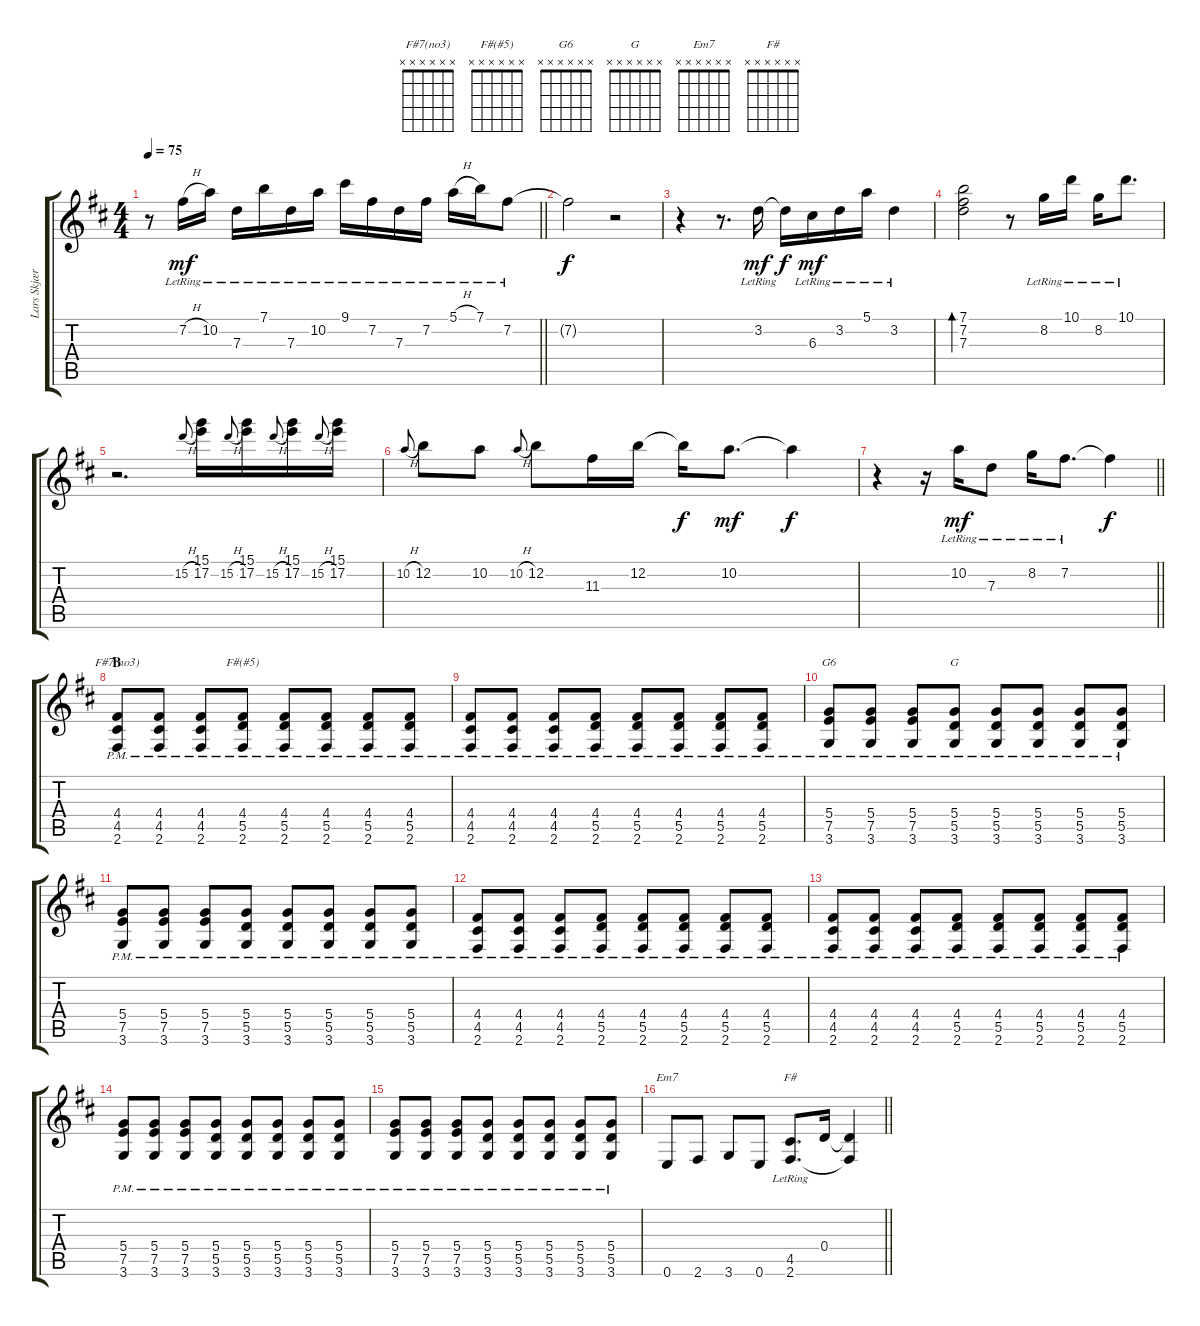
\track ("Lars Skjærbæk" "Lars Skjær") {instrument electricguitarjazz}
\staff {score tabs}
\tuning (E4 B3 G3 D3 A2 E2) {hide}
\chord ("F#7(no3)" x x x x x x)
\chord ("F#(#5)" x x x x x x)
\chord ("G6" x x x x x x)
\chord ("G" x x x x x x)
\chord ("Em7" x x x x x x)
\chord ("F#" x x x x x x)
\ts (4 4)
\tempo 75
\clef g2
\barLineRight lightlight
\ks d
r.8{dy mf} 7.2{h lr}.16 10.2{lr}.16 7.3{lr}.16 7.1{lr}.16 7.3{lr}.16 10.2{lr}.16 9.1{lr}.16 7.2{lr}.16 7.3{lr}.16 7.2{lr}.16 5.1{h lr}.16 7.1{lr}.16 7.2{lr}.8 |
7.2{t}.2{dy f} r.2 |
r.4 r.8{d} 3.2{lr}.16{dy mf} 3.2{t}.16{dy f} 6.3{lr}.16{dy mf} 3.2{lr}.16 5.1{lr}.16 3.2{lr}.4 |
(7.1 7.2 7.3).2{bd 60} r.8 8.2{lr}.16 10.1{lr}.16 8.2{lr}.16 10.1{lr}.8{d} |
r.2{d} 15.2{h}.8{gr onbeat} (15.1 17.2).16 15.2{h}.8{gr onbeat} (15.1 17.2).16 15.2{h}.8{gr onbeat} (15.1 17.2).16 15.2{h}.8{gr onbeat} (15.1 17.2).16 |
10.2{h}.8{gr onbeat} 12.2.8 10.2.8 10.2{h}.8{gr onbeat} 12.2.8 11.3.16 12.2.16 12.2{t}.16{dy f} 10.2.8{d dy mf} 10.2{t}.4{dy f} |
\barLineRight lightlight
r.4 r.16 10.2{lr}.16{dy mf} 7.3{lr}.8 8.2{lr}.16 7.2{lr}.8{d} 7.2{t}.4{dy f} |
\section ("" "B")
(4.4{pm} 4.5{pm} 2.6{pm}).8{ch "F#7(no3)" volume 11 instrument electricguitarmuted} (4.4{pm} 4.5{pm} 2.6{pm}).8 (4.4{pm} 4.5{pm} 2.6{pm}).8 (4.4{pm} 5.5{pm} 2.6{pm}).8{ch "F#(#5)"} (4.4{pm} 5.5{pm} 2.6{pm}).8 (4.4{pm} 5.5{pm} 2.6{pm}).8 (4.4{pm} 5.5{pm} 2.6{pm}).8 (4.4{pm} 5.5{pm} 2.6{pm}).8 |
(4.4{pm} 4.5{pm} 2.6{pm}).8 (4.4{pm} 4.5{pm} 2.6{pm}).8 (4.4{pm} 4.5{pm} 2.6{pm}).8 (4.4{pm} 5.5{pm} 2.6{pm}).8 (4.4{pm} 5.5{pm} 2.6{pm}).8 (4.4{pm} 5.5{pm} 2.6{pm}).8 (4.4{pm} 5.5{pm} 2.6{pm}).8 (4.4{pm} 5.5{pm} 2.6{pm}).8 |
(5.4{pm} 7.5{pm} 3.6{pm}).8{ch "G6"} (5.4{pm} 7.5{pm} 3.6{pm}).8 (5.4{pm} 7.5{pm} 3.6{pm}).8 (5.4{pm} 5.5{pm} 3.6{pm}).8{ch "G"} (5.4{pm} 5.5{pm} 3.6{pm}).8 (5.4{pm} 5.5{pm} 3.6{pm}).8 (5.4{pm} 5.5{pm} 3.6{pm}).8 (5.4{pm} 5.5{pm} 3.6{pm}).8 |
(5.4{pm} 7.5{pm} 3.6{pm}).8 (5.4{pm} 7.5{pm} 3.6{pm}).8 (5.4{pm} 7.5{pm} 3.6{pm}).8 (5.4{pm} 5.5{pm} 3.6{pm}).8 (5.4{pm} 5.5{pm} 3.6{pm}).8 (5.4{pm} 5.5{pm} 3.6{pm}).8 (5.4{pm} 5.5{pm} 3.6{pm}).8 (5.4{pm} 5.5{pm} 3.6{pm}).8 |
(4.4{pm} 4.5{pm} 2.6{pm}).8 (4.4{pm} 4.5{pm} 2.6{pm}).8 (4.4{pm} 4.5{pm} 2.6{pm}).8 (4.4{pm} 5.5{pm} 2.6{pm}).8 (4.4{pm} 5.5{pm} 2.6{pm}).8 (4.4{pm} 5.5{pm} 2.6{pm}).8 (4.4{pm} 5.5{pm} 2.6{pm}).8 (4.4{pm} 5.5{pm} 2.6{pm}).8 |
(4.4{pm} 4.5{pm} 2.6{pm}).8 (4.4{pm} 4.5{pm} 2.6{pm}).8 (4.4{pm} 4.5{pm} 2.6{pm}).8 (4.4{pm} 5.5{pm} 2.6{pm}).8 (4.4{pm} 5.5{pm} 2.6{pm}).8 (4.4{pm} 5.5{pm} 2.6{pm}).8 (4.4{pm} 5.5{pm} 2.6{pm}).8 (4.4{pm} 5.5{pm} 2.6{pm}).8 |
(5.4{pm} 7.5{pm} 3.6{pm}).8 (5.4{pm} 7.5{pm} 3.6{pm}).8 (5.4{pm} 7.5{pm} 3.6{pm}).8 (5.4{pm} 5.5{pm} 3.6{pm}).8 (5.4{pm} 5.5{pm} 3.6{pm}).8 (5.4{pm} 5.5{pm} 3.6{pm}).8 (5.4{pm} 5.5{pm} 3.6{pm}).8 (5.4{pm} 5.5{pm} 3.6{pm}).8 |
(5.4{pm} 7.5{pm} 3.6{pm}).8 (5.4{pm} 7.5{pm} 3.6{pm}).8 (5.4{pm} 7.5{pm} 3.6{pm}).8 (5.4{pm} 5.5{pm} 3.6{pm}).8 (5.4{pm} 5.5{pm} 3.6{pm}).8 (5.4{pm} 5.5{pm} 3.6{pm}).8 (5.4{pm} 5.5{pm} 3.6{pm}).8 (5.4{pm} 5.5{pm} 3.6{pm}).8 |
\barLineRight lightlight
0.6.8{ch "Em7" instrument electricguitarclean} 2.6.8 3.6.8 0.6.8 (4.5{lr} 2.6).8{d ch "F#"} 0.4.16 (0.4{t} 2.6{t}).4
